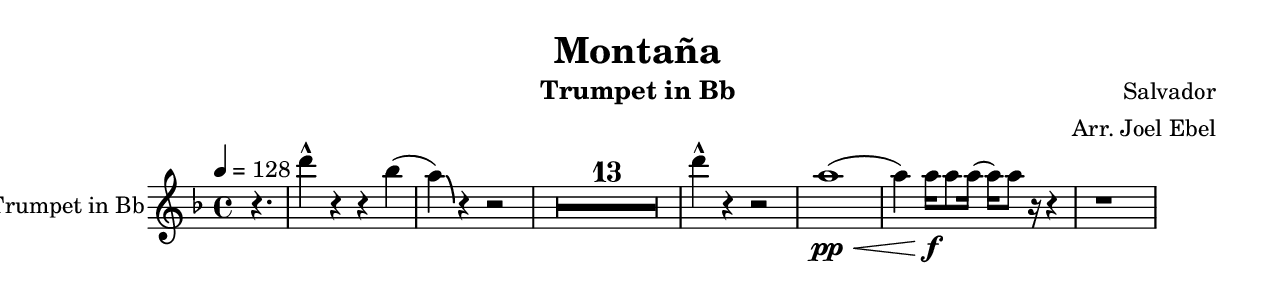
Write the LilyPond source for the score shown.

\version "2.19.59"
\language "english"

\header {
  title = "Montaña"
  instrument = "Trumpet in Bb"
  composer = "Salvador"
  arranger = "Arr. Joel Ebel"
  % Remove default LilyPond tagline
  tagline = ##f
}

\paper {
  #(set-paper-size "letter")
}

global = {
  \key d \minor
  \time 4/4
  \partial 4.
  \tempo 4=128
  \compressFullBarRests
}

trumpetBb = \relative c'' {
  \global
  \transposition bf
  % Music follows here.
  r4. | d'4-^ r r bf( | a)\bendAfter #-5 r r2 | R1*13 |
  d4-^ r r2 |
  a1\pp\<( | a4)  a16\f a8 a16( a16) a8 r16 r4| r1
  
}

\score {
  \new Staff \with {
    instrumentName = "Trumpet in Bb"
    midiInstrument = "trumpet"
  } \trumpetBb
  \layout { }
  \midi { }
}
